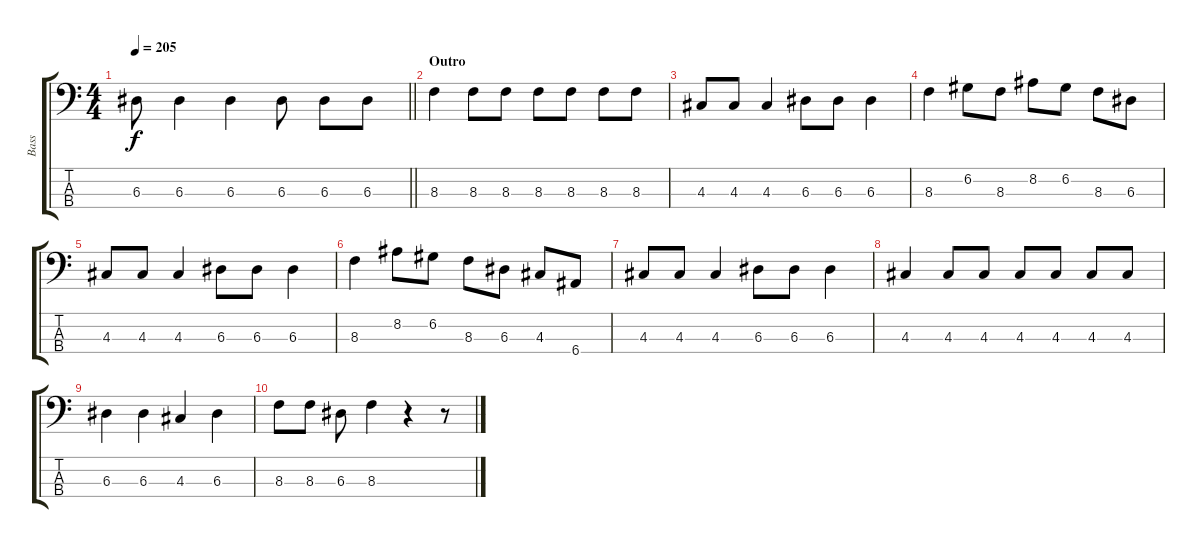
\track ("Bass" "Bass") {instrument electricbasspick}
\staff {score tabs}
\tuning (G2 D2 A1 E1) {hide}
\ts (4 4)
\tempo 205
\clef f4
\barLineRight lightlight
\ks c
6.3.8{dy f} 6.3.4 6.3.4 6.3.8 6.3.8 6.3.8 |
\section ("" "Outro")
8.3.4 8.3.8 8.3.8 8.3.8 8.3.8 8.3.8 8.3.8 |
4.3.8 4.3.8 4.3.4 6.3.8 6.3.8 6.3.4 |
8.3.4 6.2.8 8.3.8 8.2.8 6.2.8 8.3.8 6.3.8 |
4.3.8 4.3.8 4.3.4 6.3.8 6.3.8 6.3.4 |
8.3.4 8.2.8 6.2.8 8.3.8 6.3.8 4.3.8 6.4.8 |
4.3.8 4.3.8 4.3.4 6.3.8 6.3.8 6.3.4 |
4.3.4 4.3.8 4.3.8 4.3.8 4.3.8 4.3.8 4.3.8 |
6.3.4 6.3.4 4.3.4 6.3.4 |
8.3.8 8.3.8 6.3.8 8.3.4 r.4 r.8
